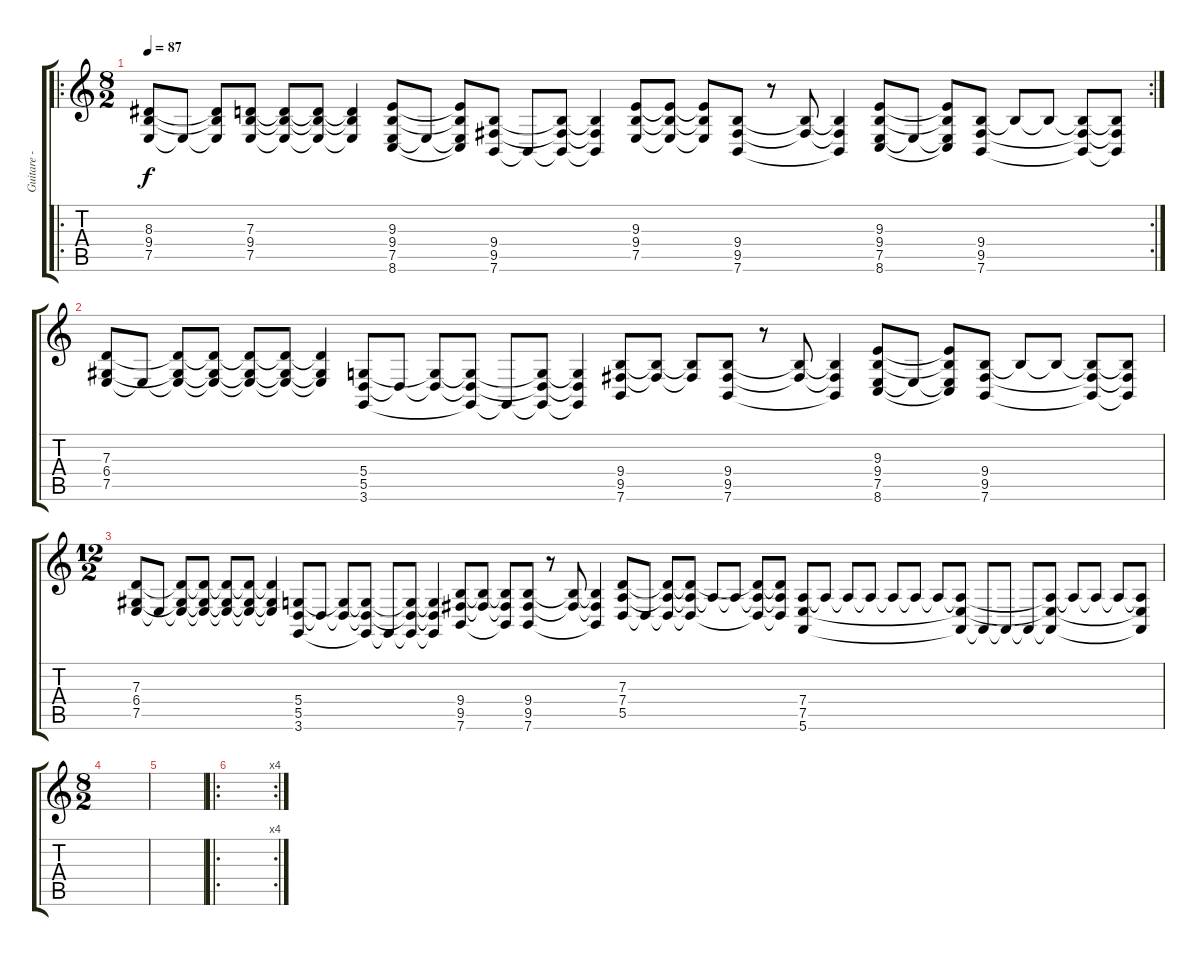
\track ("Guitare - 2" "Guitare - ") {instrument drawbarorgan}
\staff {score tabs}
\tuning (E4 B3 G3 D3 A2 E2) {hide}
\ro
\rc 2
\ts (8 2)
\tempo 87
\clef g2
\ks c
(8.3 9.4 7.5).8{dy f} 7.5{t}.8 (8.3{t} 9.4{t} 7.5{t}).8 (7.3 9.4 7.5).8 (7.3{t} 9.4{t} 7.5{t}).8 (7.3{t} 9.4{t} 7.5{t}).8 (7.3{t} 9.4{t} 7.5{t}).4 (9.3 9.4 7.5 8.6).8 7.5{t}.8 (9.3{t} 9.4{t} 7.5{t} 8.6{t}).8 (9.4 9.5 7.6).8 7.6{t}.8 (9.4{t} 9.5{t} 7.6{t}).8 (9.4{t} 9.5{t} 7.6{t}).4 (9.3 9.4 7.5).8 (9.3{t} 9.4{t} 7.5{t}).8 (9.3{t} 9.4{t} 7.5{t}).8 (9.4 9.5 7.6).8 r.8 (9.4{t} 9.5{t}).8 (9.4{t} 9.5{t} 7.6{t}).4 (9.3 9.4 7.5 8.6).8 7.5{t}.8 (9.3{t} 9.4{t} 7.5{t} 8.6{t}).8 (9.4 9.5 7.6).8 9.4{t}.8 9.4{t}.8 (9.4{t} 9.5{t} 7.6{t}).8 (9.4{t} 9.5{t} 7.6{t}).8 |
(7.3 6.4 7.5).8 7.5{t}.8 (7.3{t} 6.4{t} 7.5{t}).8 (7.3{t} 6.4{t} 7.5{t}).8 (7.3{t} 6.4{t} 7.5{t}).8 (7.3{t} 6.4{t} 7.5{t}).8 (7.3{t} 6.4{t} 7.5{t}).4 (5.4 5.5 3.6).8 5.5{t}.8 (5.4{t} 5.5{t}).8 (5.4{t} 5.5{t} 3.6{t}).8 3.6{t}.8 (5.4{t} 5.5{t} 3.6{t}).8 (5.4{t} 5.5{t} 3.6{t}).4 (9.4 9.5 7.6).8 (9.4{t} 9.5{t}).8 (9.4{t} 9.5{t}).8 (9.4 9.5 7.6).8 r.8 (9.4{t} 9.5{t}).8 (9.4{t} 9.5{t} 7.6{t}).4 (9.3 9.4 7.5 8.6).8 7.5{t}.8 (9.3{t} 9.4{t} 7.5{t} 8.6{t}).8 (9.4 9.5 7.6).8 9.4{t}.8 9.4{t}.8 (9.4{t} 9.5{t} 7.6{t}).8 (9.4{t} 9.5{t} 7.6{t}).8 |
\ts (12 2)
(7.3 6.4 7.5).8 7.5{t}.8 (7.3{t} 6.4{t} 7.5{t}).8 (7.3{t} 6.4{t} 7.5{t}).8 (7.3{t} 6.4{t} 7.5{t}).8 (7.3{t} 6.4{t} 7.5{t}).8 (7.3{t} 6.4{t} 7.5{t}).4 (5.4 5.5 3.6).8 5.5{t}.8 (5.4{t} 5.5{t}).8 (5.4{t} 5.5{t} 3.6{t}).8 3.6{t}.8 (5.4{t} 5.5{t} 3.6{t}).8 (5.4{t} 5.5{t} 3.6{t}).4 (9.4 9.5 7.6).8 (9.4{t} 9.5{t}).8 (9.4{t} 9.5{t} 7.6{t}).8 (9.4 9.5 7.6).8 r.8 (9.4{t} 9.5{t}).8 (9.4{t} 9.5{t} 7.6{t}).4 (7.3 7.4 5.5).8 5.5{t}.8 (7.3{t} 7.4{t} 5.5{t}).8 (7.3{t} 7.4{t} 5.5{t}).8 7.4{t}.8 7.4{t}.8 (7.3{t} 7.4{t} 5.5{t}).8 (7.3{t} 7.4{t} 5.5{t}).8 (7.4 7.5 5.6).8 7.4{t}.8 7.4{t}.8 7.4{t}.8 7.4{t}.8 7.4{t}.8 7.4{t}.8 (7.4{t} 7.5{t} 5.6{t}).8 5.6{t}.8 5.6{t}.8 5.6{t}.8 (7.4{t} 7.5{t} 5.6{t}).8 7.4{t}.8 7.4{t}.8 7.4{t}.8 (7.4{t} 7.5{t} 5.6{t}).8 |
\ts (8 2)
|
|
\ro
\rc 4
